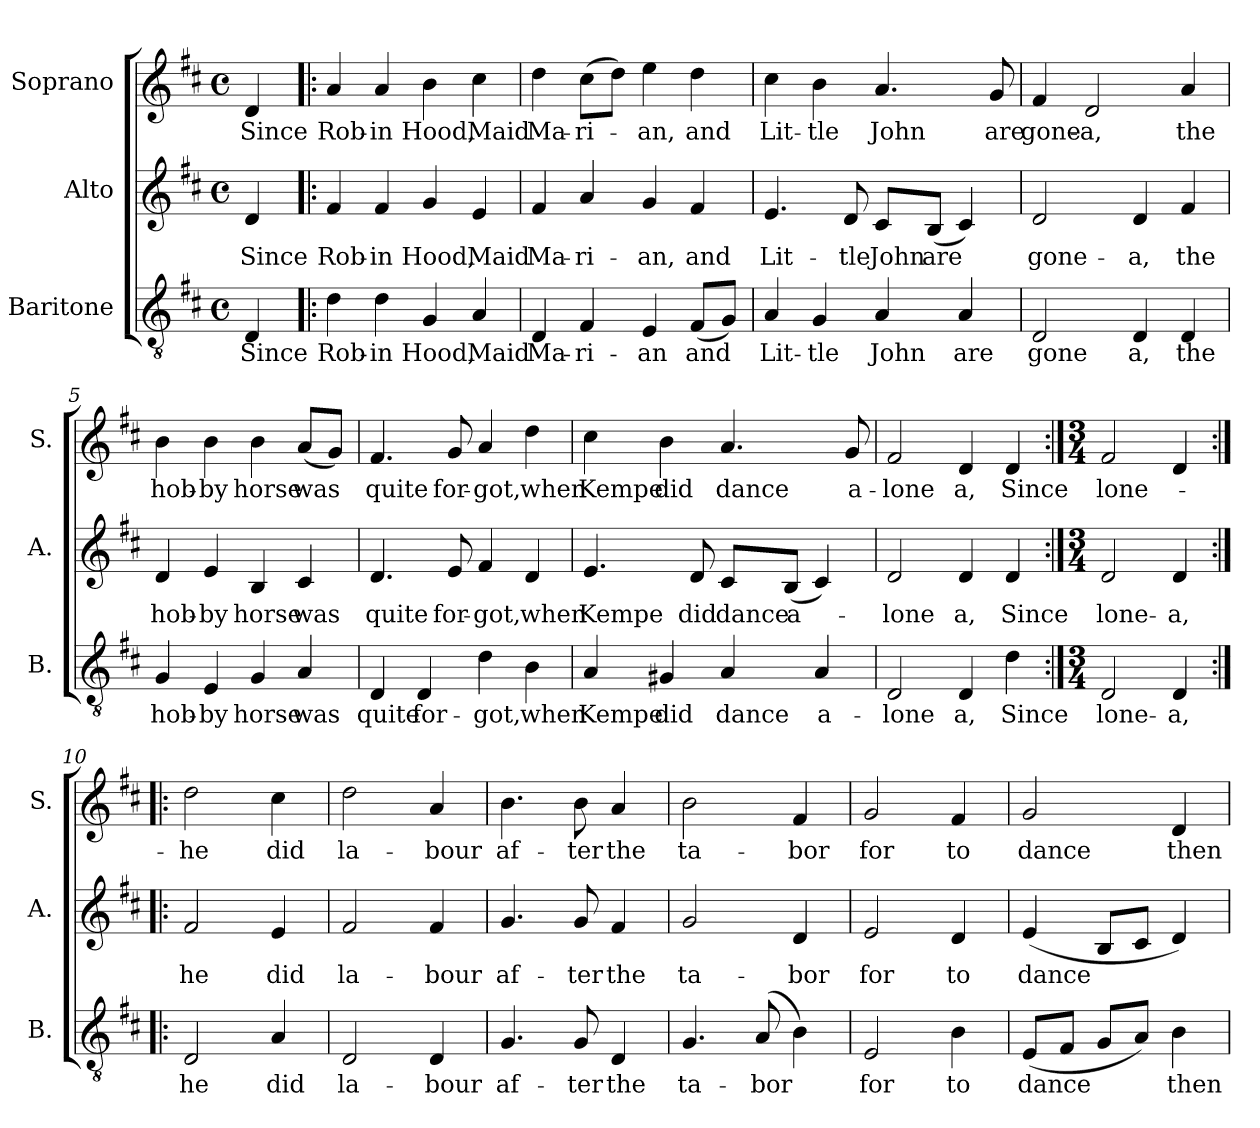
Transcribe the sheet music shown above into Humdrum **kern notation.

**kern	**text	**kern	**text	**kern	**text
*part3	*part3	*part2	*part2	*part1	*part1
*staff3	*staff3	*staff2	*staff2	*staff1	*staff1
*I"Baritone	*	*I"Alto	*	*I"Soprano	*
*I'B.	*	*I'A.	*	*I'S.	*
*clefGv2	*	*clefG2	*	*clefG2	*
*k[f#c#]	*	*k[f#c#]	*	*k[f#c#]	*
*D:	*	*D:	*	*D:	*
*M4/4	*	*M4/4	*	*M4/4	*
*met(c)	*	*met(c)	*	*met(c)	*
=	=	=	=	=	=
!	!LO:LY:b	!	!LO:LY:b	!	!LO:LY:b
4D/	Since	4d/	Since	4d/	Since
=1!|:	=1!|:	=1!|:	=1!|:	=1!|:	=1!|:
!	!LO:LY:b	!	!LO:LY:b	!	!LO:LY:b
4d\	Rob-	4f#/	Rob-	4a/	Rob-
!	!LO:LY:b	!	!LO:LY:b	!	!LO:LY:b
4d\	-in	4f#/	-in	4a/	-in
!	!LO:LY:b	!	!LO:LY:b	!	!LO:LY:b
4G/	Hood,	4g/	Hood,	4b\	Hood,
!	!LO:LY:b	!	!LO:LY:b	!	!LO:LY:b
4A/	Maid	4e/	Maid	4cc#\	Maid
=2	=2	=2	=2	=2	=2
!	!LO:LY:b	!	!LO:LY:b	!	!LO:LY:b
4D/	Ma-	4f#/	Ma-	4dd\	Ma-
!	!LO:LY:b	!	!LO:LY:b	!	!LO:LY:b
4F#/	-ri-	4a/	-ri-	(>8cc#\L	-ri-
.	.	.	.	8dd\J)	.
!	!LO:LY:b	!	!LO:LY:b	!	!LO:LY:b
4E/	-an	4g/	-an,	4ee\	-an,
!	!LO:LY:b	!	!LO:LY:b	!	!LO:LY:b
(<8F#/L	and	4f#/	and	4dd\	and
8G/J)	.	.	.	.	.
=3	=3	=3	=3	=3	=3
!	!LO:LY:b	!	!LO:LY:b	!	!LO:LY:b
4A/	Lit-	4.e/	Lit-	4cc#\	Lit-
!	!LO:LY:b	!	!	!	!LO:LY:b
4G/	-tle	.	.	4b\	-tle
!	!	!	!LO:LY:b	!	!
.	.	8d/	-tle	.	.
!	!LO:LY:b	!	!LO:LY:b	!	!LO:LY:b
4A/	John	8c#/L	John	4.a/	John
!	!	!	!LO:LY:b	!	!
.	.	(<8B/J	are	.	.
!	!LO:LY:b	!	!	!	!
4A/	are	4c#/)	.	.	.
!	!	!	!	!	!LO:LY:b
.	.	.	.	8g/	are
=4	=4	=4	=4	=4	=4
!	!LO:LY:b	!	!LO:LY:b	!	!LO:LY:b
2D/	gone	2d/	gone-	4f#/	gone-
!	!	!	!	!	!LO:LY:b
.	.	.	.	2d/	-a,
!	!LO:LY:b	!	!LO:LY:b	!	!
4D/	a,	4d/	-a,	.	.
!	!LO:LY:b	!	!LO:LY:b	!	!LO:LY:b
4D/	the	4f#/	the	4a/	the
!!LO:LB:g=z
=5	=5	=5	=5	=5	=5
!	!LO:LY:b	!	!LO:LY:b	!	!LO:LY:b
4G/	hob-	4d/	hob-	4b\	hob-
!	!LO:LY:b	!	!LO:LY:b	!	!LO:LY:b
4E/	-by	4e/	-by	4b\	-by
!	!LO:LY:b	!	!LO:LY:b	!	!LO:LY:b
4G/	horse	4B/	horse	4b\	horse
!	!LO:LY:b	!	!LO:LY:b	!	!LO:LY:b
4A/	was	4c#/	was	(<8a/L	was
.	.	.	.	8g/J)	.
=6	=6	=6	=6	=6	=6
!	!LO:LY:b	!	!LO:LY:b	!	!LO:LY:b
4D/	quite	4.d/	quite	4.f#/	quite
!	!LO:LY:b	!	!	!	!
4D/	for-	.	.	.	.
!	!	!	!LO:LY:b	!	!LO:LY:b
.	.	8e/	for-	8g/	for-
!	!LO:LY:b	!	!LO:LY:b	!	!LO:LY:b
4d\	-got,	4f#/	-got,	4a/	-got,
!	!LO:LY:b	!	!LO:LY:b	!	!LO:LY:b
4B\	when	4d/	when	4dd\	when
=7	=7	=7	=7	=7	=7
!	!LO:LY:b	!	!LO:LY:b	!	!LO:LY:b
4A/	Kempe	4.e/	Kempe	4cc#\	Kempe
!	!LO:LY:b	!	!	!	!LO:LY:b
4G#X/	did	.	.	4b\	did
!	!	!	!LO:LY:b	!	!
.	.	8d/	did	.	.
!	!LO:LY:b	!	!LO:LY:b	!	!LO:LY:b
4A/	dance	8c#/L	dance	4.a/	dance
!	!	!	!LO:LY:b	!	!
.	.	(<8B/J	a-	.	.
!	!LO:LY:b	!	!	!	!
4A/	a-	4c#/)	.	.	.
!	!	!	!	!	!LO:LY:b
.	.	.	.	8g/	a-
=8	=8	=8	=8	=8	=8
!	!LO:LY:b	!	!LO:LY:b	!	!LO:LY:b
2D/	-lone	2d/	-lone	2f#/	-lone
!	!LO:LY:b	!	!LO:LY:b	!	!LO:LY:b
4D/	a,	4d/	a,	4d/	a,
!	!LO:LY:b	!	!LO:LY:b	!	!LO:LY:b
4d\	Since	4d/	Since	4d/	Since
=9:|!	=9:|!	=9:|!	=9:|!	=9:|!	=9:|!
*M3/4	*	*M3/4	*	*M3/4	*
!	!LO:LY:b	!	!LO:LY:b	!	!LO:LY:b
2D/	lone-	2d/	lone-	2f#/	lone-
!	!LO:LY:b	!	!LO:LY:b	!	!
4D/	-a,	4d/	-a,	4d/	.
!!LO:LB:g=z
=10:|!|:	=10:|!|:	=10:|!|:	=10:|!|:	=10:|!|:	=10:|!|:
!	!LO:LY:b	!	!LO:LY:b	!	!LO:LY:b
2D/	he	2f#/	he	2dd\	-he
!	!LO:LY:b	!	!LO:LY:b	!	!LO:LY:b
4A/	did	4e/	did	4cc#\	did
=11	=11	=11	=11	=11	=11
!	!LO:LY:b	!	!LO:LY:b	!	!LO:LY:b
2D/	la-	2f#/	la-	2dd\	la-
!	!LO:LY:b	!	!LO:LY:b	!	!LO:LY:b
4D/	-bour	4f#/	-bour	4a/	-bour
=12	=12	=12	=12	=12	=12
!	!LO:LY:b	!	!LO:LY:b	!	!LO:LY:b
4.G/	af-	4.g/	af-	4.b\	af-
!	!LO:LY:b	!	!LO:LY:b	!	!LO:LY:b
8G/	-ter	8g/	-ter	8b\	-ter
!	!LO:LY:b	!	!LO:LY:b	!	!LO:LY:b
4D/	the	4f#/	the	4a/	the
=13	=13	=13	=13	=13	=13
!	!LO:LY:b	!	!LO:LY:b	!	!LO:LY:b
4.G/	ta-	2g/	ta-	2b\	ta-
!	!LO:LY:b	!	!	!	!
(<8A/	-bor	.	.	.	.
!	!	!	!LO:LY:b	!	!LO:LY:b
4B\)	.	4d/	-bor	4f#/	-bor
=14	=14	=14	=14	=14	=14
!	!LO:LY:b	!	!LO:LY:b	!	!LO:LY:b
2E/	for	2e/	for	2g/	for
!	!LO:LY:b	!	!LO:LY:b	!	!LO:LY:b
4B\	to	4d/	to	4f#/	to
=15	=15	=15	=15	=15	=15
!	!LO:LY:b	!	!LO:LY:b	!	!LO:LY:b
(<8E/L	dance	(<4e/	dance	2g/	dance
8F#/J	.	.	.	.	.
8G/L	.	8B/L	.	.	.
8A/J)	.	8c#/J	.	.	.
!	!LO:LY:b	!	!	!	!LO:LY:b
4B\	then	4d/)	.	4d/	then
=	=	=	=	=	=
*-	*-	*-	*-	*-	*-
